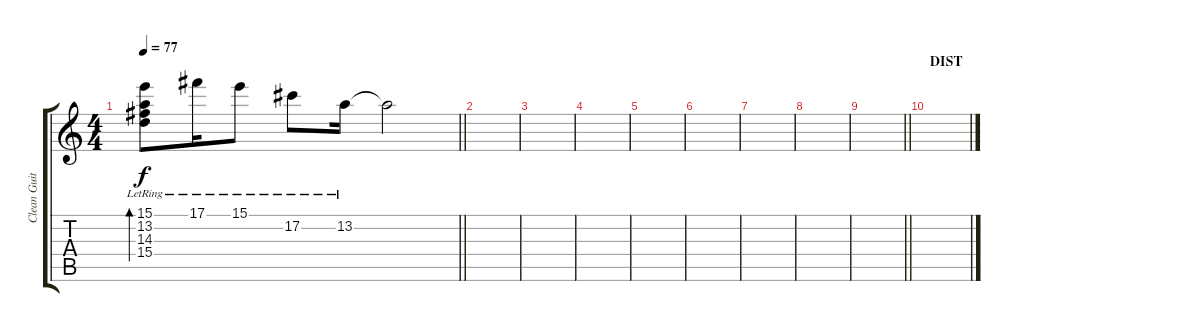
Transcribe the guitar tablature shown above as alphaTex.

\track ("Clean Guitar 2" "Clean Guit") {instrument electricguitarclean}
\staff {score tabs}
\tuning (Db4 Ab3 E3 B2 Gb2 B1) {hide}
\ts (4 4)
\tempo 77
\clef g2
\barLineRight lightlight
\ks c
(15.1{lr} 13.2{lr} 14.3{lr} 15.4{lr}).8{bd 120 dy f} 17.1{lr}.16 15.1{lr}.8 17.2{lr}.8 13.2{lr}.16 13.2{t}.2 |
|
|
|
|
|
|
|
\barLineRight lightlight
|
\section ("" "DIST")
